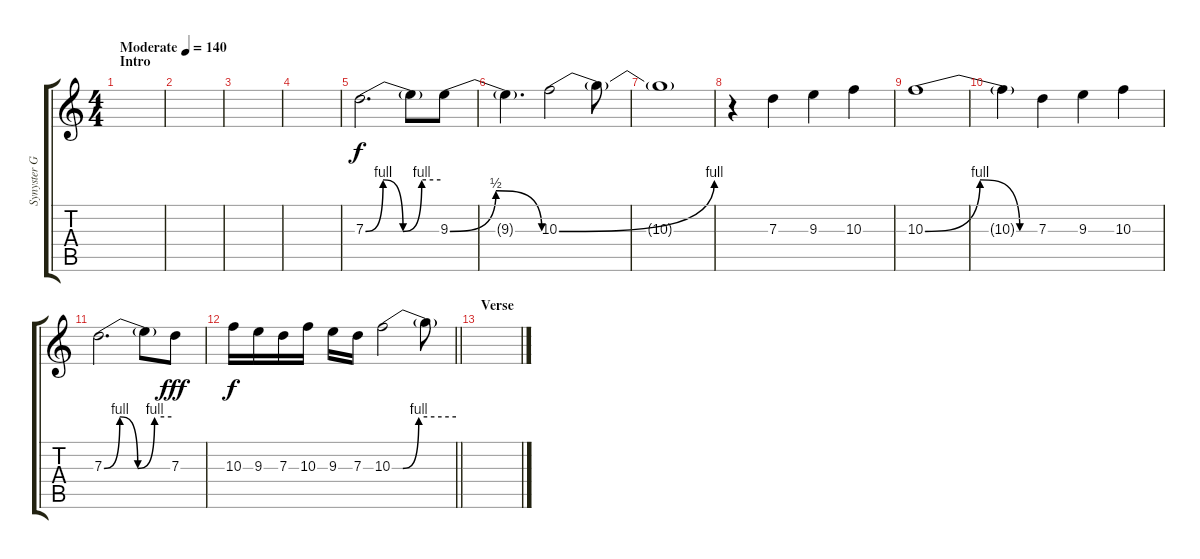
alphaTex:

\track ("Synyster Gates" "Synyster G") {instrument distortionguitar}
\staff {score tabs}
\tuning (E4 B3 G3 D3 A2 D2) {hide}
\ts (4 4)
\section ("" "Intro")
\tempo (140 "Moderate")
\clef g2
\ks c
|
|
|
|
7.3{be (custom 0 0 14 4 30 0 45 4 60 4)}.2{d} 7.3{t}.8 9.3{be (bendrelease 0 0 30 2 30 2 60 0)}.8 |
9.3{t}.4{d} 10.3{be (bend 0 0 60 4)}.2 10.3{t}.8 |
10.3{t}.1 |
r.4 7.3.4 9.3.4 10.3.4 |
10.3{be (custom 0 0 29 4 50 0 60 0)}.1 |
10.3{t}.4 7.3.4 9.3.4 10.3.4 |
7.3{be (custom 0 0 14 4 30 0 45 4 60 4)}.2{d} 7.3{t}.8 7.3.8{dy fff} |
\barLineRight lightlight
10.3.16{dy f} 9.3.16 7.3.16 10.3.16 9.3.16 7.3.16 10.3{be (custom 0 0 10 0 25 4 60 4)}.2 10.3{t}.8 |
\section ("" "Verse")
